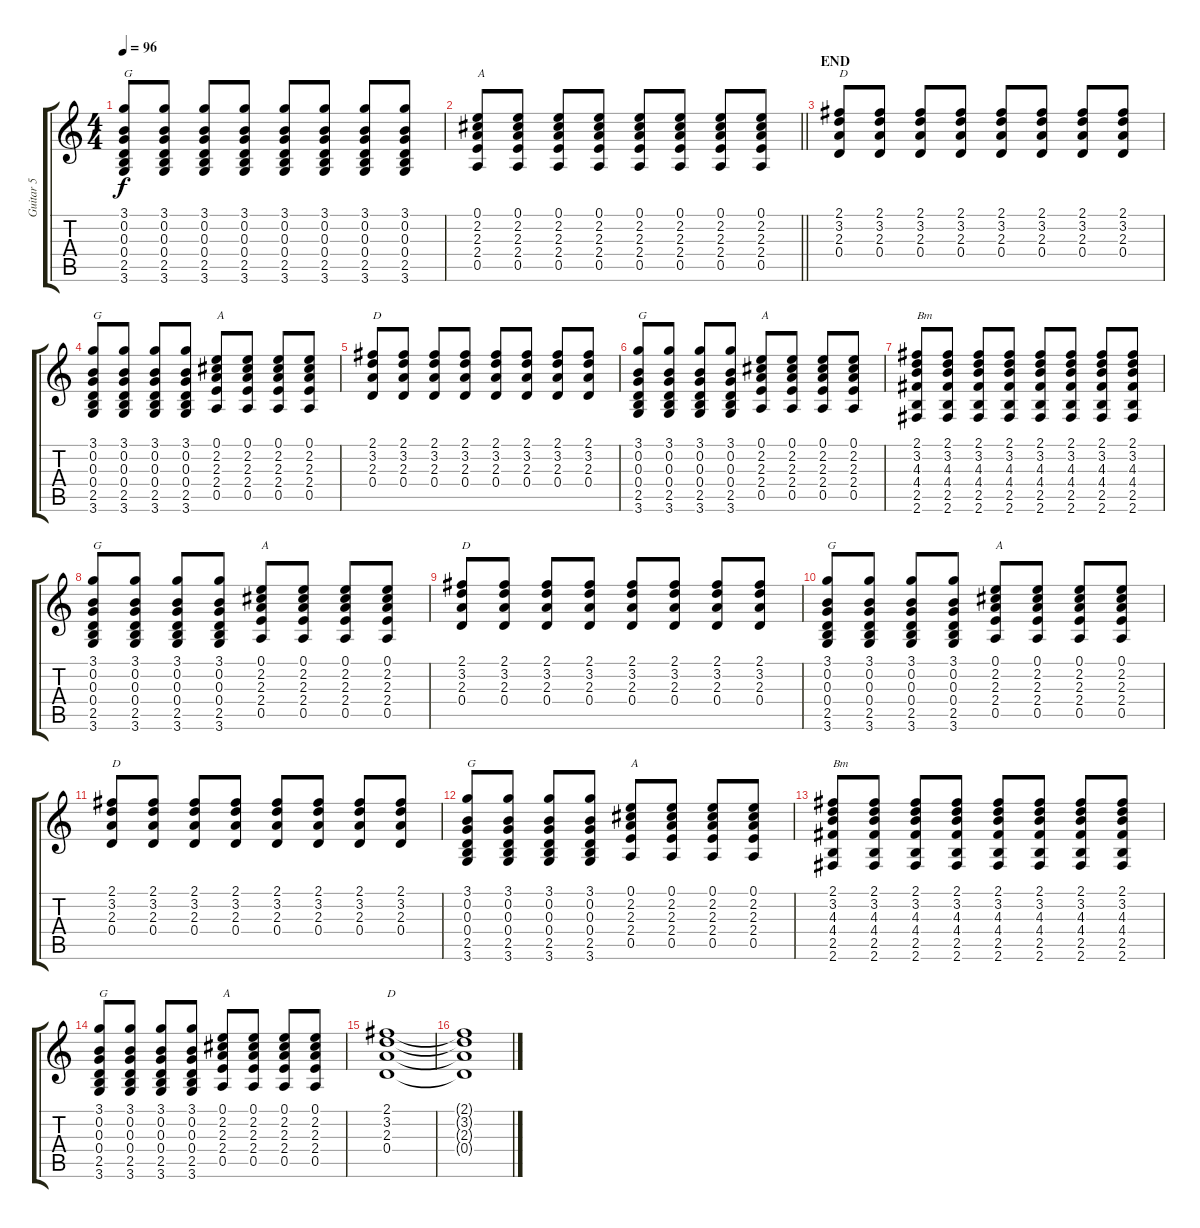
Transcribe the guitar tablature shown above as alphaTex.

\track ("Guitar 5" "Guitar 5") {instrument acousticguitarsteel}
\staff {score tabs}
\tuning (E4 B3 G3 D3 A2 E2) {hide}
\ts (4 4)
\tempo 96
\clef g2
\ks c
(3.1 0.2 0.3 0.4 2.5 3.6).8{txt "G" dy f} (3.1 0.2 0.3 0.4 2.5 3.6).8 (3.1 0.2 0.3 0.4 2.5 3.6).8 (3.1 0.2 0.3 0.4 2.5 3.6).8 (3.1 0.2 0.3 0.4 2.5 3.6).8 (3.1 0.2 0.3 0.4 2.5 3.6).8 (3.1 0.2 0.3 0.4 2.5 3.6).8 (3.1 0.2 0.3 0.4 2.5 3.6).8 |
\barLineRight lightlight
(0.1 2.2 2.3 2.4 0.5).8{txt "A"} (0.1 2.2 2.3 2.4 0.5).8 (0.1 2.2 2.3 2.4 0.5).8 (0.1 2.2 2.3 2.4 0.5).8 (0.1 2.2 2.3 2.4 0.5).8 (0.1 2.2 2.3 2.4 0.5).8 (0.1 2.2 2.3 2.4 0.5).8 (0.1 2.2 2.3 2.4 0.5).8 |
\section ("" "END")
(2.1 3.2 2.3 0.4).8{txt "D"} (2.1 3.2 2.3 0.4).8 (2.1 3.2 2.3 0.4).8 (2.1 3.2 2.3 0.4).8 (2.1 3.2 2.3 0.4).8 (2.1 3.2 2.3 0.4).8 (2.1 3.2 2.3 0.4).8 (2.1 3.2 2.3 0.4).8 |
(3.1 0.2 0.3 0.4 2.5 3.6).8{txt "G"} (3.1 0.2 0.3 0.4 2.5 3.6).8 (3.1 0.2 0.3 0.4 2.5 3.6).8 (3.1 0.2 0.3 0.4 2.5 3.6).8 (0.1 2.2 2.3 2.4 0.5).8{txt "A"} (0.1 2.2 2.3 2.4 0.5).8 (0.1 2.2 2.3 2.4 0.5).8 (0.1 2.2 2.3 2.4 0.5).8 |
(2.1 3.2 2.3 0.4).8{txt "D"} (2.1 3.2 2.3 0.4).8 (2.1 3.2 2.3 0.4).8 (2.1 3.2 2.3 0.4).8 (2.1 3.2 2.3 0.4).8 (2.1 3.2 2.3 0.4).8 (2.1 3.2 2.3 0.4).8 (2.1 3.2 2.3 0.4).8 |
(3.1 0.2 0.3 0.4 2.5 3.6).8{txt "G"} (3.1 0.2 0.3 0.4 2.5 3.6).8 (3.1 0.2 0.3 0.4 2.5 3.6).8 (3.1 0.2 0.3 0.4 2.5 3.6).8 (0.1 2.2 2.3 2.4 0.5).8{txt "A"} (0.1 2.2 2.3 2.4 0.5).8 (0.1 2.2 2.3 2.4 0.5).8 (0.1 2.2 2.3 2.4 0.5).8 |
(2.1 3.2 4.3 4.4 2.5 2.6).8{txt "Bm"} (2.1 3.2 4.3 4.4 2.5 2.6).8 (2.1 3.2 4.3 4.4 2.5 2.6).8 (2.1 3.2 4.3 4.4 2.5 2.6).8 (2.1 3.2 4.3 4.4 2.5 2.6).8 (2.1 3.2 4.3 4.4 2.5 2.6).8 (2.1 3.2 4.3 4.4 2.5 2.6).8 (2.1 3.2 4.3 4.4 2.5 2.6).8 |
(3.1 0.2 0.3 0.4 2.5 3.6).8{txt "G"} (3.1 0.2 0.3 0.4 2.5 3.6).8 (3.1 0.2 0.3 0.4 2.5 3.6).8 (3.1 0.2 0.3 0.4 2.5 3.6).8 (0.1 2.2 2.3 2.4 0.5).8{txt "A"} (0.1 2.2 2.3 2.4 0.5).8 (0.1 2.2 2.3 2.4 0.5).8 (0.1 2.2 2.3 2.4 0.5).8 |
(2.1 3.2 2.3 0.4).8{txt "D"} (2.1 3.2 2.3 0.4).8 (2.1 3.2 2.3 0.4).8 (2.1 3.2 2.3 0.4).8 (2.1 3.2 2.3 0.4).8 (2.1 3.2 2.3 0.4).8 (2.1 3.2 2.3 0.4).8 (2.1 3.2 2.3 0.4).8 |
(3.1 0.2 0.3 0.4 2.5 3.6).8{txt "G"} (3.1 0.2 0.3 0.4 2.5 3.6).8 (3.1 0.2 0.3 0.4 2.5 3.6).8 (3.1 0.2 0.3 0.4 2.5 3.6).8 (0.1 2.2 2.3 2.4 0.5).8{txt "A"} (0.1 2.2 2.3 2.4 0.5).8 (0.1 2.2 2.3 2.4 0.5).8 (0.1 2.2 2.3 2.4 0.5).8 |
(2.1 3.2 2.3 0.4).8{txt "D"} (2.1 3.2 2.3 0.4).8 (2.1 3.2 2.3 0.4).8 (2.1 3.2 2.3 0.4).8 (2.1 3.2 2.3 0.4).8 (2.1 3.2 2.3 0.4).8 (2.1 3.2 2.3 0.4).8 (2.1 3.2 2.3 0.4).8 |
(3.1 0.2 0.3 0.4 2.5 3.6).8{txt "G"} (3.1 0.2 0.3 0.4 2.5 3.6).8 (3.1 0.2 0.3 0.4 2.5 3.6).8 (3.1 0.2 0.3 0.4 2.5 3.6).8 (0.1 2.2 2.3 2.4 0.5).8{txt "A"} (0.1 2.2 2.3 2.4 0.5).8 (0.1 2.2 2.3 2.4 0.5).8 (0.1 2.2 2.3 2.4 0.5).8 |
(2.1 3.2 4.3 4.4 2.5 2.6).8{txt "Bm"} (2.1 3.2 4.3 4.4 2.5 2.6).8 (2.1 3.2 4.3 4.4 2.5 2.6).8 (2.1 3.2 4.3 4.4 2.5 2.6).8 (2.1 3.2 4.3 4.4 2.5 2.6).8 (2.1 3.2 4.3 4.4 2.5 2.6).8 (2.1 3.2 4.3 4.4 2.5 2.6).8 (2.1 3.2 4.3 4.4 2.5 2.6).8 |
(3.1 0.2 0.3 0.4 2.5 3.6).8{txt "G"} (3.1 0.2 0.3 0.4 2.5 3.6).8 (3.1 0.2 0.3 0.4 2.5 3.6).8 (3.1 0.2 0.3 0.4 2.5 3.6).8 (0.1 2.2 2.3 2.4 0.5).8{txt "A"} (0.1 2.2 2.3 2.4 0.5).8 (0.1 2.2 2.3 2.4 0.5).8 (0.1 2.2 2.3 2.4 0.5).8 |
(2.1 3.2 2.3 0.4).1{txt "D"} |
(2.1{t} 3.2{t} 2.3{t} 0.4{t}).1
